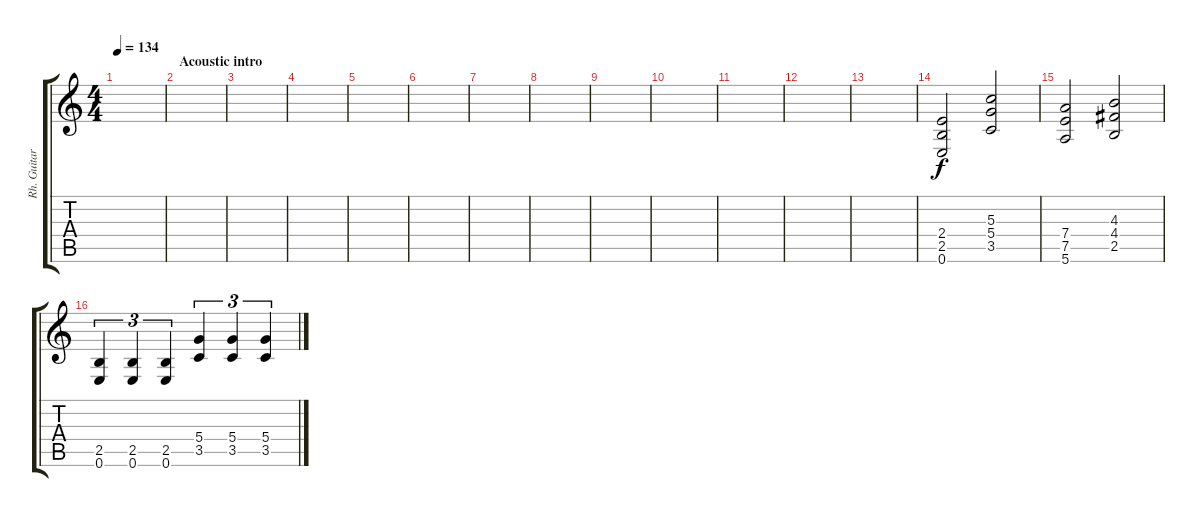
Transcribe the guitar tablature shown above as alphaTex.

\track ("Rh. Guitar 1" "Rh. Guitar") {instrument distortionguitar}
\staff {score tabs}
\tuning (E4 B3 G3 D3 A2 E2) {hide}
\ts (4 4)
\tempo 134
\clef g2
\ks c
|
\section ("" "Acoustic intro")
|
|
|
|
|
|
|
|
|
|
|
|
(2.4 2.5 0.6).2{balance 16} (5.3 5.4 3.5).2{balance 0} |
(7.4 7.5 5.6).2{balance 16} (4.3 4.4 2.5).2{balance 0} |
(2.5 0.6).4{tu (3 2)} (2.5 0.6).4{tu (3 2)} (2.5 0.6).4{tu (3 2)} (5.4 3.5).4{tu (3 2)} (5.4 3.5).4{tu (3 2)} (5.4 3.5).4{tu (3 2)}
